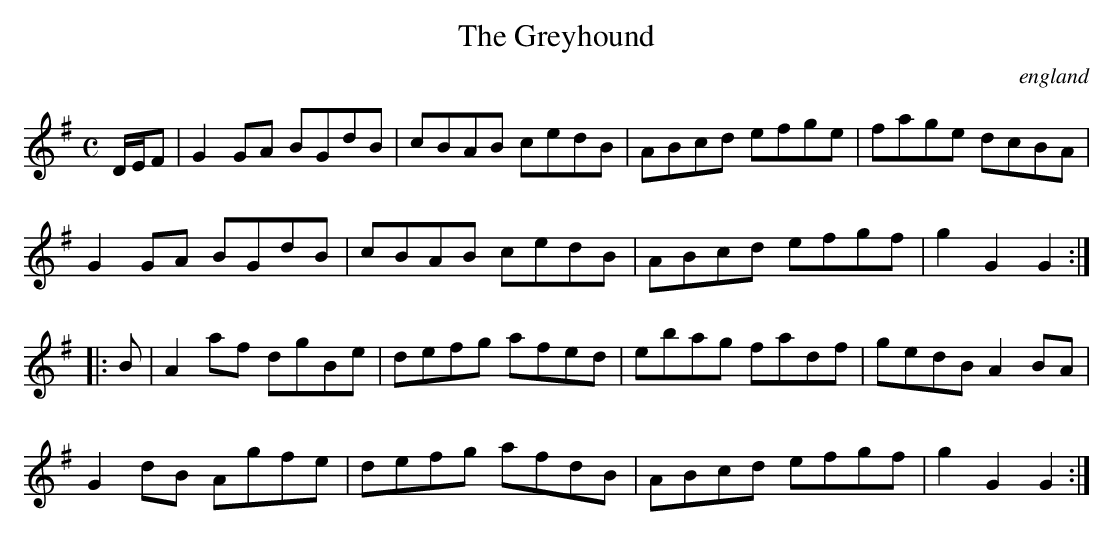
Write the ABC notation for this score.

X:1
T:The Greyhound
O:england
L:1/8
M:C
K:G
D/E/F|G2 GA BGdB|cBAB cedB|ABcd efge|fage dcBA|
G2 GA BGdB|cBAB cedB|ABcd efgf|g2 G2 G2:|
|:B| A2 af dgBe|defg afed|ebag fadf|gedB A2 BA|
G2 dB Agfe|defg afdB|ABcd efgf|g2 G2 G2:|
